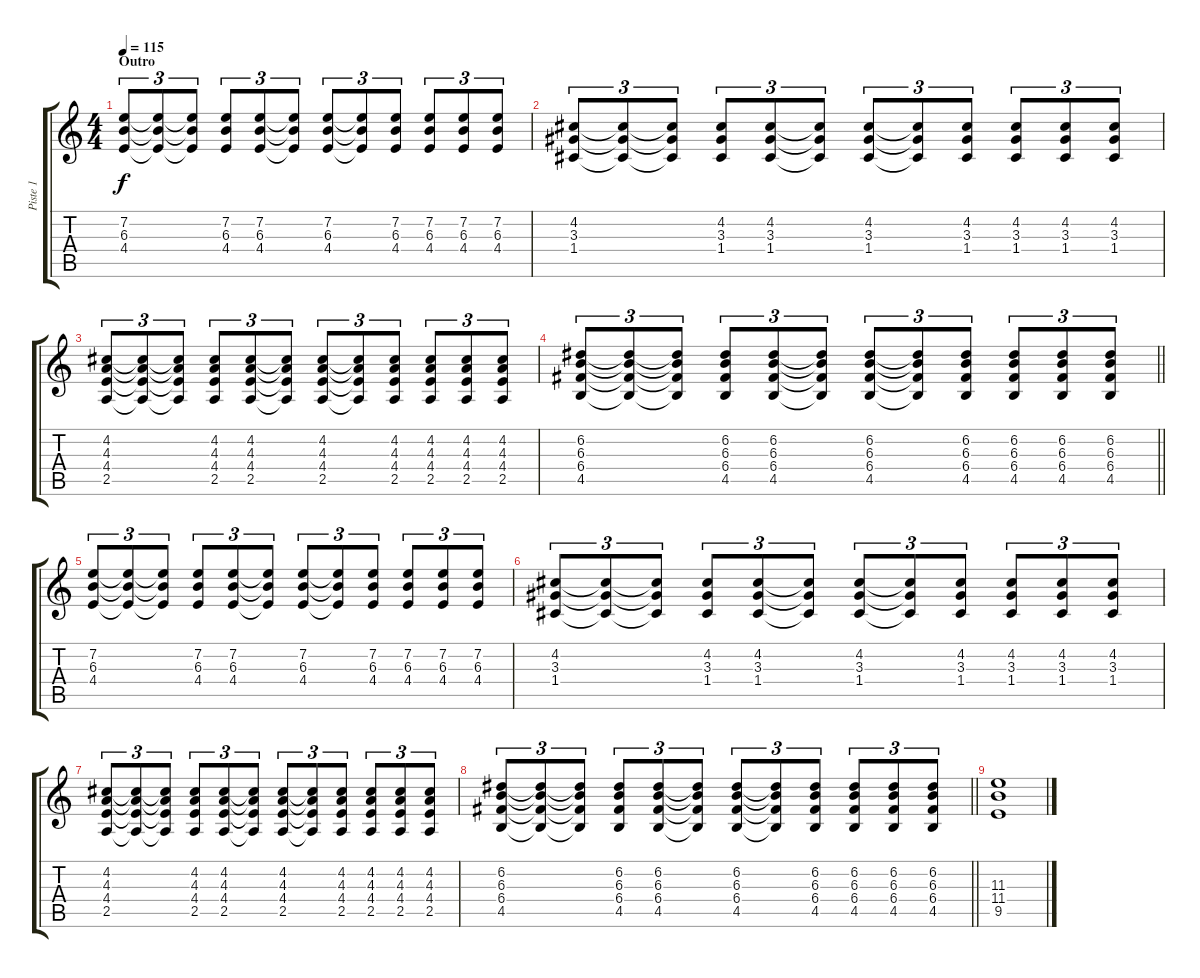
\track ("Piste 1" "Piste 1") {instrument acousticguitarsteel}
\staff {score tabs}
\tuning (D4 A3 F3 C3 G2 D2) {hide}
\ts (4 4)
\section ("" "Outro")
\tempo 115
\clef g2
\ks c
(7.2 6.3 4.4).8{tu (3 2) dy f} (7.2{t} 6.3{t} 4.4{t}).8{tu (3 2)} (7.2{t} 6.3{t} 4.4{t}).8{tu (3 2)} (7.2 6.3 4.4).8{tu (3 2)} (7.2 6.3 4.4).8{tu (3 2)} (7.2{t} 6.3{t} 4.4{t}).8{tu (3 2)} (7.2 6.3 4.4).8{tu (3 2)} (7.2{t} 6.3{t} 4.4{t}).8{tu (3 2)} (7.2 6.3 4.4).8{tu (3 2)} (7.2 6.3 4.4).8{tu (3 2)} (7.2 6.3 4.4).8{tu (3 2)} (7.2 6.3 4.4).8{tu (3 2)} |
(4.2 3.3 1.4).8{tu (3 2)} (4.2{t} 3.3{t} 1.4{t}).8{tu (3 2)} (4.2{t} 3.3{t} 1.4{t}).8{tu (3 2)} (4.2 3.3 1.4).8{tu (3 2)} (4.2 3.3 1.4).8{tu (3 2)} (4.2{t} 3.3{t} 1.4{t}).8{tu (3 2)} (4.2 3.3 1.4).8{tu (3 2)} (4.2{t} 3.3{t} 1.4{t}).8{tu (3 2)} (4.2 3.3 1.4).8{tu (3 2)} (4.2 3.3 1.4).8{tu (3 2)} (4.2 3.3 1.4).8{tu (3 2)} (4.2 3.3 1.4).8{tu (3 2)} |
(4.2 4.3 4.4 2.5).8{tu (3 2)} (4.2{t} 4.3{t} 4.4{t} 2.5{t}).8{tu (3 2)} (4.2{t} 4.3{t} 4.4{t} 2.5{t}).8{tu (3 2)} (4.2 4.3 4.4 2.5).8{tu (3 2)} (4.2 4.3 4.4 2.5).8{tu (3 2)} (4.2{t} 4.3{t} 4.4{t} 2.5{t}).8{tu (3 2)} (4.2 4.3 4.4 2.5).8{tu (3 2)} (4.2{t} 4.3{t} 4.4{t} 2.5{t}).8{tu (3 2)} (4.2 4.3 4.4 2.5).8{tu (3 2)} (4.2 4.3 4.4 2.5).8{tu (3 2)} (4.2 4.3 4.4 2.5).8{tu (3 2)} (4.2 4.3 4.4 2.5).8{tu (3 2)} |
\barLineRight lightlight
(6.2 6.3 6.4 4.5).8{tu (3 2)} (6.2{t} 6.3{t} 6.4{t} 4.5{t}).8{tu (3 2)} (6.2{t} 6.3{t} 6.4{t} 4.5{t}).8{tu (3 2)} (6.2 6.3 6.4 4.5).8{tu (3 2)} (6.2 6.3 6.4 4.5).8{tu (3 2)} (6.2{t} 6.3{t} 6.4{t} 4.5{t}).8{tu (3 2)} (6.2 6.3 6.4 4.5).8{tu (3 2)} (6.2{t} 6.3{t} 6.4{t} 4.5{t}).8{tu (3 2)} (6.2 6.3 6.4 4.5).8{tu (3 2)} (6.2 6.3 6.4 4.5).8{tu (3 2)} (6.2 6.3 6.4 4.5).8{tu (3 2)} (6.2 6.3 6.4 4.5).8{tu (3 2)} |
(7.2 6.3 4.4).8{tu (3 2)} (7.2{t} 6.3{t} 4.4{t}).8{tu (3 2)} (7.2{t} 6.3{t} 4.4{t}).8{tu (3 2)} (7.2 6.3 4.4).8{tu (3 2)} (7.2 6.3 4.4).8{tu (3 2)} (7.2{t} 6.3{t} 4.4{t}).8{tu (3 2)} (7.2 6.3 4.4).8{tu (3 2)} (7.2{t} 6.3{t} 4.4{t}).8{tu (3 2)} (7.2 6.3 4.4).8{tu (3 2)} (7.2 6.3 4.4).8{tu (3 2)} (7.2 6.3 4.4).8{tu (3 2)} (7.2 6.3 4.4).8{tu (3 2)} |
(4.2 3.3 1.4).8{tu (3 2)} (4.2{t} 3.3{t} 1.4{t}).8{tu (3 2)} (4.2{t} 3.3{t} 1.4{t}).8{tu (3 2)} (4.2 3.3 1.4).8{tu (3 2)} (4.2 3.3 1.4).8{tu (3 2)} (4.2{t} 3.3{t} 1.4{t}).8{tu (3 2)} (4.2 3.3 1.4).8{tu (3 2)} (4.2{t} 3.3{t} 1.4{t}).8{tu (3 2)} (4.2 3.3 1.4).8{tu (3 2)} (4.2 3.3 1.4).8{tu (3 2)} (4.2 3.3 1.4).8{tu (3 2)} (4.2 3.3 1.4).8{tu (3 2)} |
(4.2 4.3 4.4 2.5).8{tu (3 2)} (4.2{t} 4.3{t} 4.4{t} 2.5{t}).8{tu (3 2)} (4.2{t} 4.3{t} 4.4{t} 2.5{t}).8{tu (3 2)} (4.2 4.3 4.4 2.5).8{tu (3 2)} (4.2 4.3 4.4 2.5).8{tu (3 2)} (4.2{t} 4.3{t} 4.4{t} 2.5{t}).8{tu (3 2)} (4.2 4.3 4.4 2.5).8{tu (3 2)} (4.2{t} 4.3{t} 4.4{t} 2.5{t}).8{tu (3 2)} (4.2 4.3 4.4 2.5).8{tu (3 2)} (4.2 4.3 4.4 2.5).8{tu (3 2)} (4.2 4.3 4.4 2.5).8{tu (3 2)} (4.2 4.3 4.4 2.5).8{tu (3 2)} |
\barLineRight lightlight
(6.2 6.3 6.4 4.5).8{tu (3 2)} (6.2{t} 6.3{t} 6.4{t} 4.5{t}).8{tu (3 2)} (6.2{t} 6.3{t} 6.4{t} 4.5{t}).8{tu (3 2)} (6.2 6.3 6.4 4.5).8{tu (3 2)} (6.2 6.3 6.4 4.5).8{tu (3 2)} (6.2{t} 6.3{t} 6.4{t} 4.5{t}).8{tu (3 2)} (6.2 6.3 6.4 4.5).8{tu (3 2)} (6.2{t} 6.3{t} 6.4{t} 4.5{t}).8{tu (3 2)} (6.2 6.3 6.4 4.5).8{tu (3 2)} (6.2 6.3 6.4 4.5).8{tu (3 2)} (6.2 6.3 6.4 4.5).8{tu (3 2)} (6.2 6.3 6.4 4.5).8{tu (3 2)} |
(11.3 11.4 9.5).1
